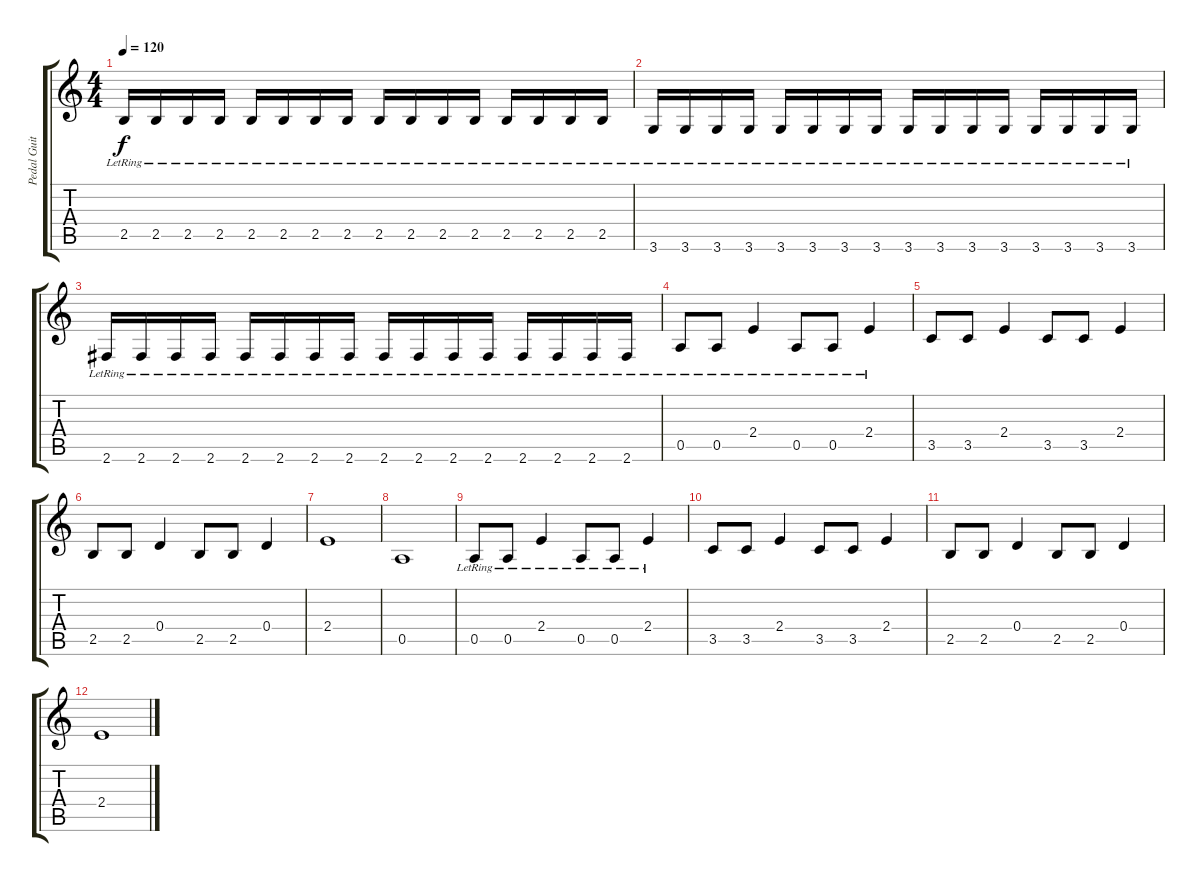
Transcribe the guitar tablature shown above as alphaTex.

\track ("Pedal Guitar" "Pedal Guit") {instrument overdrivenguitar}
\staff {score tabs}
\tuning (E4 B3 G3 D3 A2 E2) {hide}
\ts (4 4)
\tempo 120
\clef g2
\ks c
2.5{lr}.16{dy f} 2.5{lr}.16 2.5{lr}.16 2.5{lr}.16 2.5{lr}.16 2.5{lr}.16 2.5{lr}.16 2.5{lr}.16 2.5{lr}.16 2.5{lr}.16 2.5{lr}.16 2.5{lr}.16 2.5{lr}.16 2.5{lr}.16 2.5{lr}.16 2.5{lr}.16 |
3.6{lr}.16 3.6{lr}.16 3.6{lr}.16 3.6{lr}.16 3.6{lr}.16 3.6{lr}.16 3.6{lr}.16 3.6{lr}.16 3.6{lr}.16 3.6{lr}.16 3.6{lr}.16 3.6{lr}.16 3.6{lr}.16 3.6{lr}.16 3.6{lr}.16 3.6{lr}.16 |
2.6{lr}.16 2.6{lr}.16 2.6{lr}.16 2.6{lr}.16 2.6{lr}.16 2.6{lr}.16 2.6{lr}.16 2.6{lr}.16 2.6{lr}.16 2.6{lr}.16 2.6{lr}.16 2.6{lr}.16 2.6{lr}.16 2.6{lr}.16 2.6{lr}.16 2.6{lr}.16 |
0.5{lr}.8 0.5{lr}.8 2.4{lr}.4 0.5{lr}.8 0.5{lr}.8 2.4{lr}.4 |
3.5.8 3.5.8 2.4.4 3.5.8 3.5.8 2.4.4 |
2.5.8 2.5.8 0.4.4 2.5.8 2.5.8 0.4.4 |
2.4.1 |
0.5.1 |
0.5{lr}.8 0.5{lr}.8 2.4{lr}.4 0.5{lr}.8 0.5{lr}.8 2.4{lr}.4 |
3.5.8 3.5.8 2.4.4 3.5.8 3.5.8 2.4.4 |
2.5.8 2.5.8 0.4.4 2.5.8 2.5.8 0.4.4 |
2.4.1
